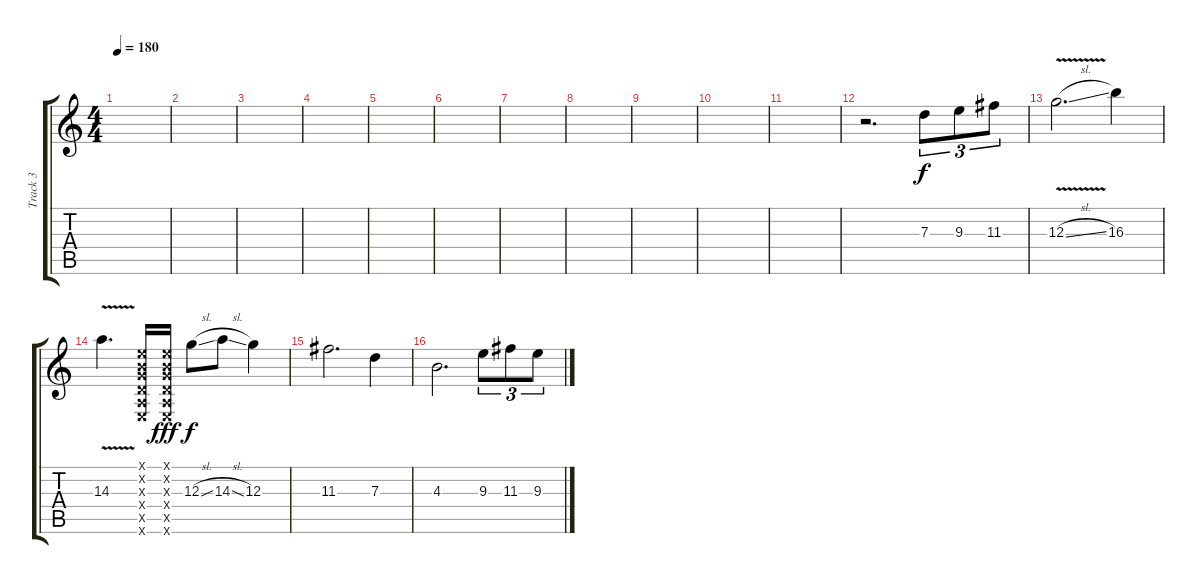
\track ("Track 3" "Track 3") {instrument distortionguitar}
\staff {score tabs}
\tuning (E4 B3 G3 D3 A2 E2) {hide}
\ts (4 4)
\tempo 180
\clef g2
\ks c
|
|
|
|
|
|
|
|
|
|
|
r.2{d volume 15 balance 11} 7.3.8{tu (3 2)} 9.3.8{tu (3 2)} 11.3.8{tu (3 2)} |
12.3{v sl}.2{d} 16.3.4 |
14.3{v}.4{d} (0.1{x} 0.2{x} 0.3{x} 0.4{x} 0.5{x} 0.6{x}).16 (0.1{x} 0.2{x} 0.3{x} 0.4{x} 0.5{x} 0.6{x}).16{dy fff} 12.3{sl}.8{dy f} 14.3{sl}.8 12.3.4 |
11.3.2{d} 7.3.4 |
4.3.2{d} 9.3.8{tu (3 2)} 11.3.8{tu (3 2)} 9.3.8{tu (3 2)}
